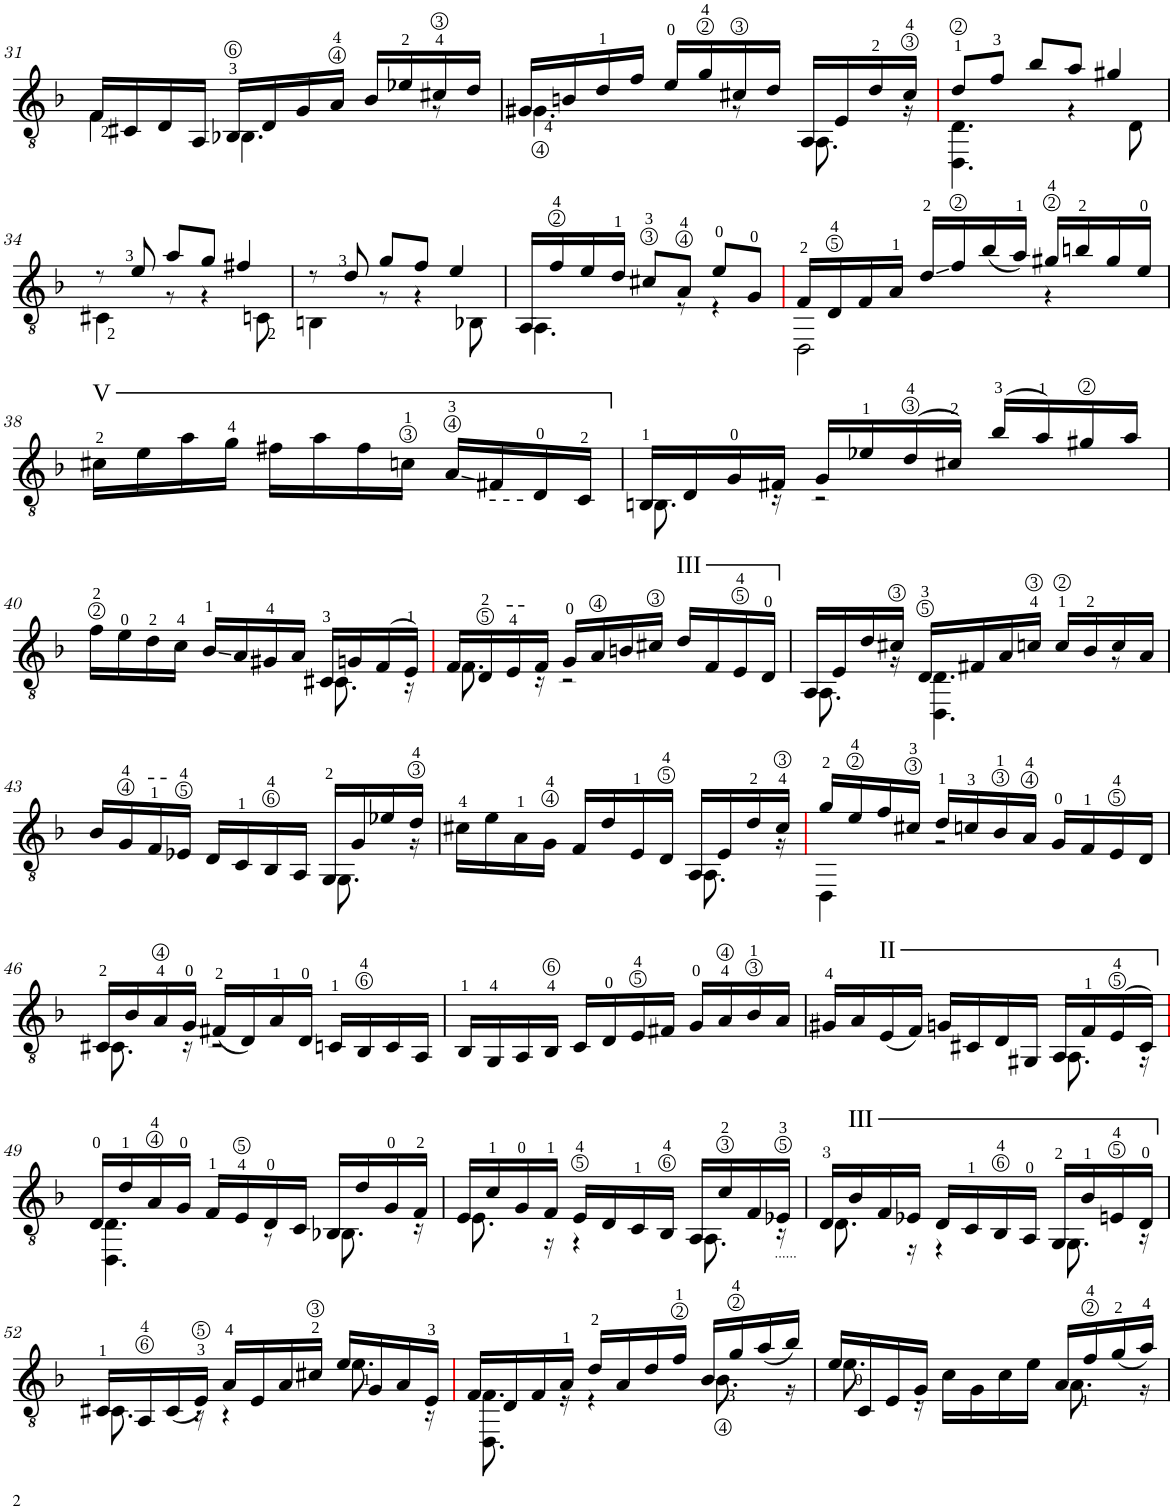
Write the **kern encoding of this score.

**kern
*part1
*staff1
*I"Guitar
!!LO:PB:g=z
*clefGv2
*k[b-]
*M3/4
=31
*^
16F/LL	4F\
16C#X/	.
16D/	.
16AA/JJ	.
16BB-X/LL	4.BB-\
16D/	.
16G/	.
16A/JJ	.
16B-/LL	.
16e-X/	.
16c#X/	8r
16d/JJ	.
=32	=32
16G#X/LL	4.G#\
16Bn/	.
16d/	.
16f/JJ	.
16e/LL	.
16g/	.
16c#X/	8r
16d/JJ	.
16AA/LL	8.AA\
16E/	.
16d/	.
16c#/JJ	16r
=33	=33
8d/L	4.DD\ 4.D\
8f/J	.
8b-/L	.
8a/J	4r
4g#X/	.
.	8D\
!!LO:LB:g=z	!!
=34	=34
8r	4C#X\
8e/	.
8a/L	8r
8g/J	4r
4f#X/	.
.	8Cn\
=35	=35
8r	4BBn\
8d/	.
8g/L	8r
8f/J	4r
4e/	.
.	8BB-X\
=36	=36
16AA/LL	4.AA\
16f/	.
16e/	.
16d/JJ	.
8c#X/L	.
8A/J	8r
8e/L	4r
8G/J	.
=37	=37
16F/LL	2DD\
16D/	.
16F/	.
16A/JJ	.
16d/LL	.
16f/	.
(<16b-/	.
16a/JJ)	.
16g#X/LL	4r
16bn/	.
16g#/	.
16e/JJ	.
*v	*v
!!LO:LB:g=z
=38
!LO:TX:a:t=<font face="Times New Roman"></font>V
16c#X\LL
16e\
16a\
16g\JJ
16f#X\LL
16a\
16f#\
16cn\JJ
16A/LL
16F#X/
16D/
16C/JJ
=39
*^
16BBn/LL	8.BBn\
16D/	.
16G/	.
16F#X/JJ	16r
16G/LL	2r
16e-X/	.
(16d/	.
16c#X/JJ)	.
(16b-/LL	.
16a/)	.
16g#X/	.
16a/JJ	.
!!LO:LB:g=z	!!
=40	=40
16f\LL	2ryy
16e\	.
16d\	.
16c\JJ	.
16B-/LL	.
16A/	.
16G#X/	.
16A/JJ	.
16C#X/LL	8.C#\
16Gn/	.
(16F/	.
16E/JJ)	16r
=41	=41
16F/LL	8.F\
16D/	.
16E/	.
16F/JJ	16r
16G/LL	2r
16A/	.
16Bn/	.
16c#X/JJ	.
!LO:TX:a:t=<font face="Times New Roman"></font>III	!
16d/LL	.
16F/	.
16E/	.
16D/JJ	.
=42	=42
16AA/LL	8.AA\
16E/	.
16d/	.
16c#X/JJ	16r
16D/LL	4.DD\ 4.D\
16F#X/	.
16A/	.
16cn/JJ	.
16c/LL	.
16B-/	.
16c/	8r
16A/JJ	.
!!LO:LB:g=z	!!
=43	=43
16B-/LL	2ryy
16G/	.
16F/	.
16E-X/JJ	.
16D/LL	.
16C/	.
16BB-/	.
16AA/JJ	.
16GG/LL	8.GG\
16G/	.
16e-X/	.
16d/JJ	16r
=44	=44
16c#X\LL	2ryy
16e\	.
16A\	.
16G\JJ	.
16F/LL	.
16d/	.
16E/	.
16D/JJ	.
16AA/LL	8.AA\
16E/	.
16d/	.
16c#/JJ	16r
=45	=45
16g/LL	4DD\
16e/	.
16f/	.
16c#X/JJ	.
16d/LL	2r
16cn/	.
16B-/	.
16A/JJ	.
16G/LL	.
16F/	.
16E/	.
16D/JJ	.
!!LO:LB:g=z	!!
=46	=46
16C#X/LL	8.C#\
16B-/	.
16A/	.
16G/JJ	16r
(<16F#X/LL	2r
16D/)	.
16A/	.
16D/JJ	.
16Cn/LL	.
16BB-/	.
16C/	.
16AA/JJ	.
*v	*v
=47
16BB-/LL
16GG/
16AA/
16BB-/JJ
16C/LL
16D/
16E/
16F#X/JJ
16G/LL
16A/
16B-/
16A/JJ
=48
*^
16G#X/LL	2ryy
16A/	.
!LO:TX:a:t=<font face="Times New Roman"></font>II	!
(16E/	.
16F/JJ)	.
16Gn/LL	.
16C#X/	.
16D/	.
16GG#X/JJ	.
16AA/LL	8.AA\
16F/	.
(16E/	.
16C#/JJ)	16r
!!LO:LB:g=z	!!
=49	=49
16D/LL	4.DD\ 4.D\
16d/	.
16A/	.
16G/JJ	.
16F/LL	.
16E/	.
16D/	8r
16C/JJ	.
16BB-X/LL	8.BB-\
16d/	.
16G/	.
16F/JJ	16r
=50	=50
16E/LL	8.E\
16c/	.
16G/	.
16F/JJ	16r
16E/LL	4r
16D/	.
16C/	.
16BB-/JJ	.
16AA/LL	8.AA\
16c/	.
16F/	.
16E-X/JJ	16r
=51	=51
16D/LL	8.D\
!LO:TX:a:t=III	!
16B-/	.
16F/	.
16E-X/JJ	16r
16D/LL	4r
16C/	.
16BB-/	.
16AA/JJ	.
16GG/LL	8.GG\
16B-/	.
16En/	.
16D/JJ	16r
!!LO:LB:g=z	!!
=52	=52
16C#X/LL	8.C#\
16AA/	.
(<16C#/	.
16E/JJ)	16r
16A/LL	4r
16E/	.
16A/	.
16c#X/JJ	.
16e/LL	8.e\
16G/	.
16A/	.
16E/JJ	16r
=53	=53
16F/LL	8.DD\ 8.F\
16D/	.
16F/	.
16A/JJ	16r
16d/LL	4r
16A/	.
16d/	.
16f/JJ	.
16B-/LL	8.B-\
16g/	.
(<16a/	.
16b-/JJ)	16r
=54	=54
16e/LL	8.e\
16C/	.
16E/	.
16G/JJ	16r
16c\LL	4ryy
16G\	.
16c\	.
16e\JJ	.
16A/LL	8.A\
16f/	.
(<16g/	.
16a/JJ)	16r
*v	*v
=
*-
